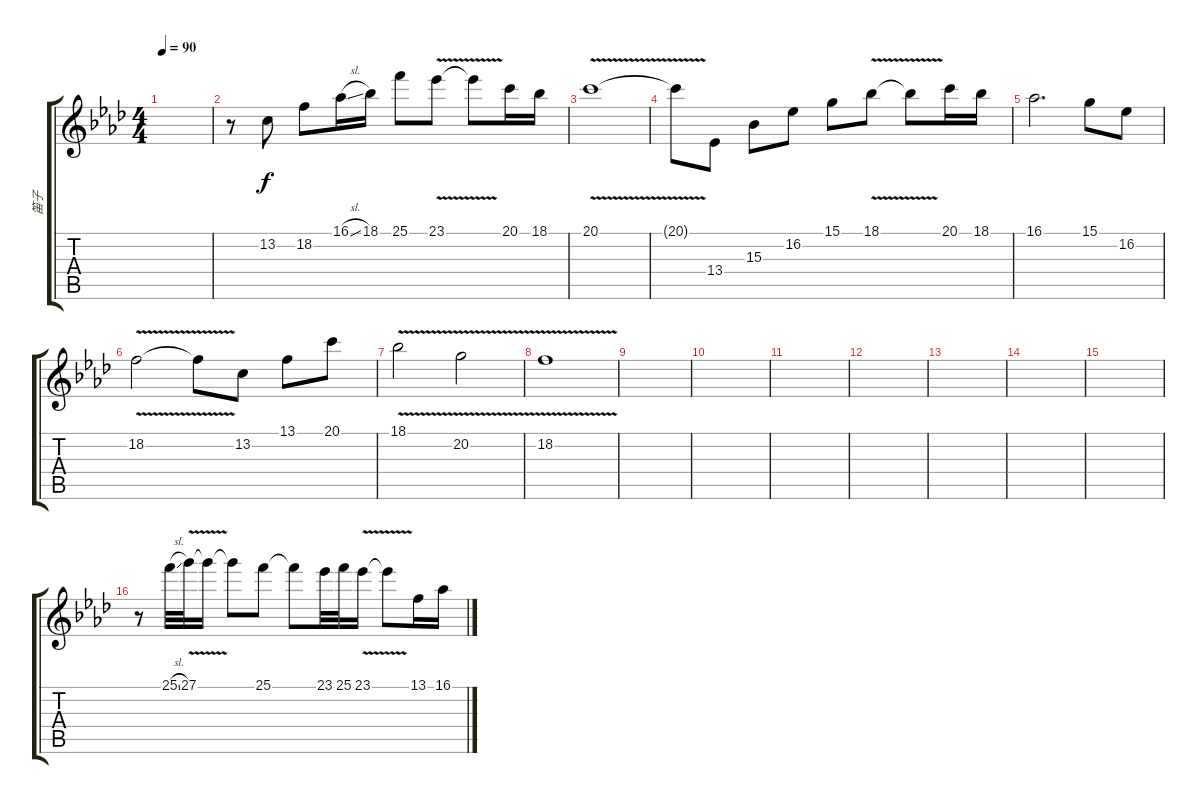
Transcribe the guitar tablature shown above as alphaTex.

\track ("笛子" "笛子") {instrument panflute bank 1}
\staff {score tabs}
\tuning (E4 B3 G3 D3 A2 E2) {hide}
\ts (4 4)
\tempo 90
\clef g2
\ks ab
|
r.8{volume 12} 13.2.8 18.2.8 16.1{sl}.16 18.1.16 25.1.8 23.1{v}.8 23.1{t}.8 20.1.16 18.1.16 |
20.1{v}.1 |
20.1{t}.8 13.4.8 15.3.8 16.2.8 15.1.8 18.1{v}.8 18.1{t}.8 20.1.16 18.1.16 |
16.1.2{d} 15.1.8 16.2.8 |
18.2{v}.2 18.2{t}.8 13.2.8 13.1.8 20.1.8 |
18.1{v}.2 20.2{v}.2 |
18.2{v}.1 |
|
|
|
|
|
|
|
r.8 25.1{sl}.32 27.1{v}.32 27.1{t}.16 27.1{t}.8 25.1.8 25.1{t}.8 23.1.32 25.1.32 23.1{v}.16 23.1{t}.8 13.1.16 16.1.16
